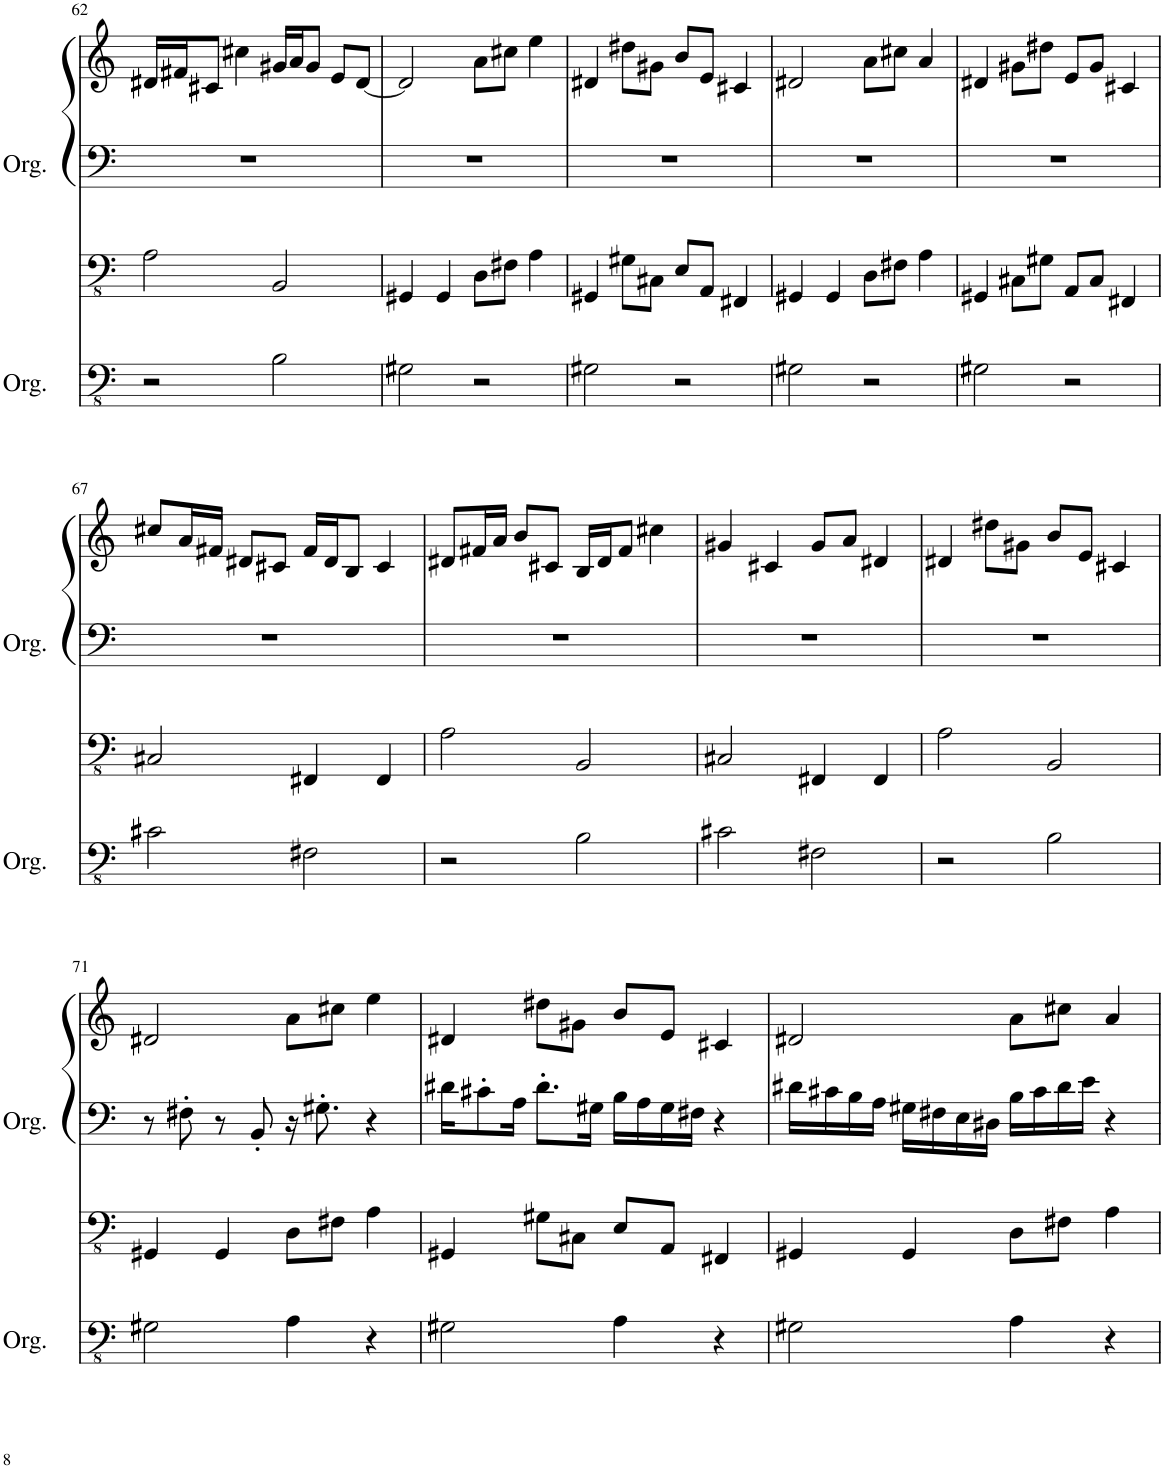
**kern	**kern	**kern	**kern
*part2	*part1	*part1	*part1
*staff4	*staff3	*staff2	*staff1
*I"Pipe Organ	*I"Pipe Organ	*	*
*I'Org.	*I'Org.	*	*
!!LO:PB:g=z
*clefFv4	*clefFv4	*clefF4	*clefG2
*k[]	*k[]	*k[]	*k[]
*M4/4	*M4/4	*M4/4	*M4/4
=62	=62	=62	=62
2r	2AA\	1r	16d#X/LL
.	.	.	16f#X/J
.	.	.	8c#X/J
.	.	.	4cc#X\
2BB\	2BBB/	.	16g#X/LL
.	.	.	16a/J
.	.	.	8g#/J
.	.	.	8e/L
.	.	.	[8d#/J
=63	=63	=63	=63
2GG#X\	4GGG#X/	1r	2d#/]
.	4GGG#/	.	.
2r	8DD\L	.	8a\L
.	8FF#X\J	.	8cc#X\J
.	4AA\	.	4ee\
=64	=64	=64	=64
2GG#X\	4GGG#X/	1r	4d#X/
.	8GG#X\L	.	8dd#X\L
.	8CC#X\J	.	8g#X\J
2r	8EE/L	.	8b/L
.	8AAA/J	.	8e/J
.	4FFF#X/	.	4c#X/
=65	=65	=65	=65
2GG#X\	4GGG#X/	1r	2d#X/
.	4GGG#/	.	.
2r	8DD\L	.	8a\L
.	8FF#X\J	.	8cc#X\J
.	4AA\	.	4a/
=66	=66	=66	=66
2GG#X\	4GGG#X/	1r	4d#X/
.	8CC#X\L	.	8g#X\L
.	8GG#X\J	.	8dd#X\J
2r	8AAA/L	.	8e/L
.	8CC#/J	.	8g#/J
.	4FFF#X/	.	4c#X/
!!LO:LB:g=z
=67	=67	=67	=67
2C#X\	2CC#X/	1r	8cc#X/L
.	.	.	16a/L
.	.	.	16f#X/JJ
.	.	.	8d#X/L
.	.	.	8c#X/J
2FF#X\	4FFF#X/	.	16f#/LL
.	.	.	16d#/J
.	.	.	8B/J
.	4FFF#/	.	4c#/
=68	=68	=68	=68
2r	2AA\	1r	8d#X/L
.	.	.	16f#X/L
.	.	.	16a/JJ
.	.	.	8b/L
.	.	.	8c#X/J
2BB\	2BBB/	.	16B/LL
.	.	.	16d#/J
.	.	.	8f#/J
.	.	.	4cc#X\
=69	=69	=69	=69
2C#X\	2CC#X/	1r	4g#X/
.	.	.	4c#X/
2FF#X\	4FFF#X/	.	8g#/L
.	.	.	8a/J
.	4FFF#/	.	4d#X/
=70	=70	=70	=70
2r	2AA\	1r	4d#X/
.	.	.	8dd#X\L
.	.	.	8g#X\J
2BB\	2BBB/	.	8b/L
.	.	.	8e/J
.	.	.	4c#X/
!!LO:LB:g=z
=71	=71	=71	=71
2GG#X\	4GGG#X/	8r	2d#X/
.	.	8F#X'\	.
.	4GGG#/	8r	.
.	.	8BB'/	.
4AA\	8DD\L	16r	8a\L
.	.	8.G#X'\	.
.	8FF#X\J	.	8cc#X\J
4r	4AA\	4r	4ee\
=72	=72	=72	=72
2GG#X\	4GGG#X/	16d#X\KL	4d#X/
.	.	8c#X'\	.
.	.	16A\Jk	.
.	8GG#X\L	8.d#'\L	8dd#X\L
.	8CC#X\J	.	8g#X\J
.	.	16G#X\Jk	.
4AA\	8EE/L	16B\LL	8b/L
.	.	16A\	.
.	8AAA/J	16G#\	8e/J
.	.	16F#X\JJ	.
4r	4FFF#X/	4r	4c#X/
=73	=73	=73	=73
2GG#X\	4GGG#X/	16d#X\LL	2d#X/
.	.	16c#X\	.
.	.	16B\	.
.	.	16A\JJ	.
.	4GGG#/	16G#X\LL	.
.	.	16F#X\	.
.	.	16E\	.
.	.	16D#X\JJ	.
4AA\	8DD\L	16B\LL	8a\L
.	.	16c#\	.
.	8FF#X\J	16d#\	8cc#X\J
.	.	16e\JJ	.
4r	4AA\	4r	4a/
=	=	=	=
*-	*-	*-	*-
